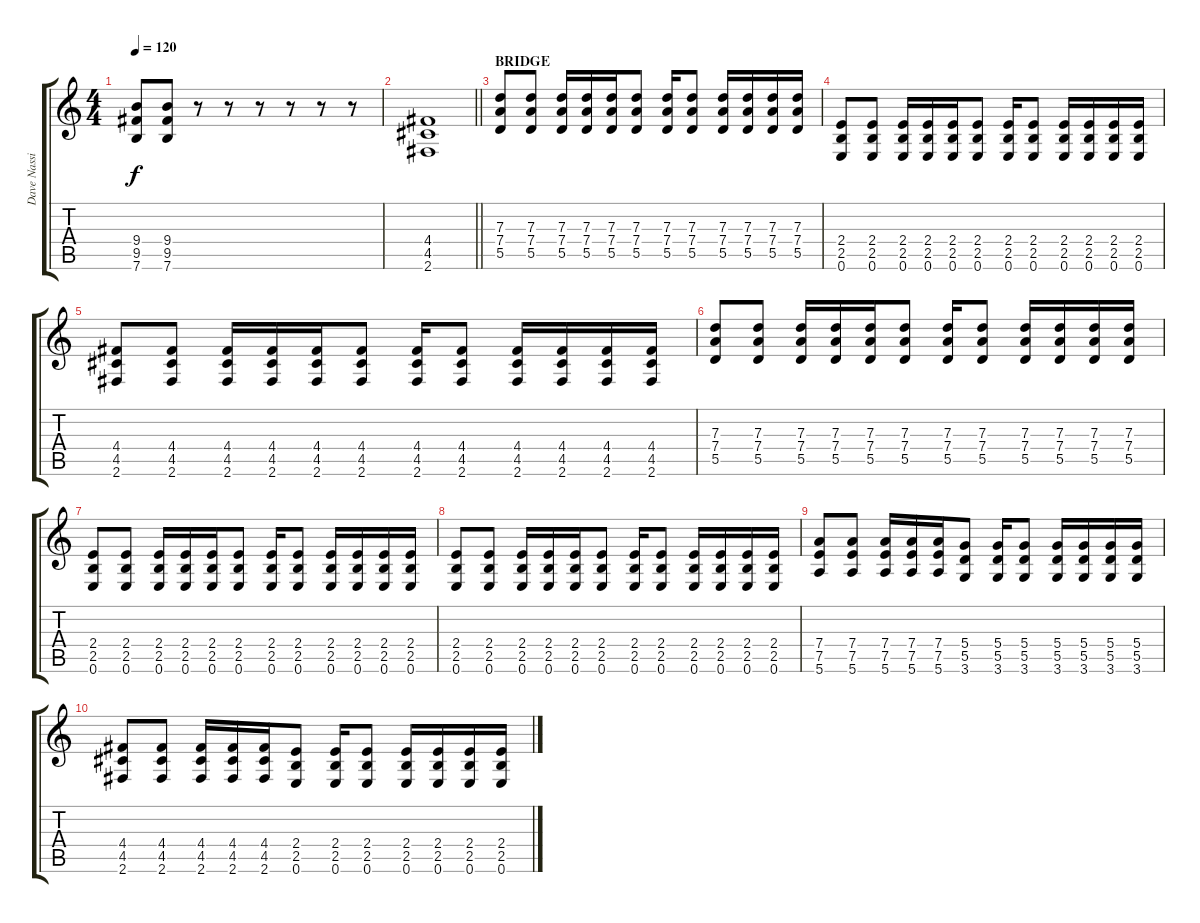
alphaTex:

\track ("Dave Nassie" "Dave Nassi") {instrument distortionguitar}
\staff {score tabs}
\tuning (E4 B3 G3 D3 A2 E2) {hide}
\ts (4 4)
\tempo 120
\clef g2
\ks c
(9.4 9.5 7.6).8{dy f} (9.4 9.5 7.6).8 r.8 r.8 r.8 r.8 r.8 r.8 |
\barLineRight lightlight
(4.4 4.5 2.6).1 |
\section ("" "BRIDGE")
(7.3 7.4 5.5).8 (7.3 7.4 5.5).8 (7.3 7.4 5.5).16 (7.3 7.4 5.5).16 (7.3 7.4 5.5).16 (7.3 7.4 5.5).8 (7.3 7.4 5.5).16 (7.3 7.4 5.5).8 (7.3 7.4 5.5).16 (7.3 7.4 5.5).16 (7.3 7.4 5.5).16 (7.3 7.4 5.5).16 |
(2.4 2.5 0.6).8 (2.4 2.5 0.6).8 (2.4 2.5 0.6).16 (2.4 2.5 0.6).16 (2.4 2.5 0.6).16 (2.4 2.5 0.6).8 (2.4 2.5 0.6).16 (2.4 2.5 0.6).8 (2.4 2.5 0.6).16 (2.4 2.5 0.6).16 (2.4 2.5 0.6).16 (2.4 2.5 0.6).16 |
(4.4 4.5 2.6).8 (4.4 4.5 2.6).8 (4.4 4.5 2.6).16 (4.4 4.5 2.6).16 (4.4 4.5 2.6).16 (4.4 4.5 2.6).8 (4.4 4.5 2.6).16 (4.4 4.5 2.6).8 (4.4 4.5 2.6).16 (4.4 4.5 2.6).16 (4.4 4.5 2.6).16 (4.4 4.5 2.6).16 |
(7.3 7.4 5.5).8 (7.3 7.4 5.5).8 (7.3 7.4 5.5).16 (7.3 7.4 5.5).16 (7.3 7.4 5.5).16 (7.3 7.4 5.5).8 (7.3 7.4 5.5).16 (7.3 7.4 5.5).8 (7.3 7.4 5.5).16 (7.3 7.4 5.5).16 (7.3 7.4 5.5).16 (7.3 7.4 5.5).16 |
(2.4 2.5 0.6).8 (2.4 2.5 0.6).8 (2.4 2.5 0.6).16 (2.4 2.5 0.6).16 (2.4 2.5 0.6).16 (2.4 2.5 0.6).8 (2.4 2.5 0.6).16 (2.4 2.5 0.6).8 (2.4 2.5 0.6).16 (2.4 2.5 0.6).16 (2.4 2.5 0.6).16 (2.4 2.5 0.6).16 |
(2.4 2.5 0.6).8 (2.4 2.5 0.6).8 (2.4 2.5 0.6).16 (2.4 2.5 0.6).16 (2.4 2.5 0.6).16 (2.4 2.5 0.6).8 (2.4 2.5 0.6).16 (2.4 2.5 0.6).8 (2.4 2.5 0.6).16 (2.4 2.5 0.6).16 (2.4 2.5 0.6).16 (2.4 2.5 0.6).16 |
(7.4 7.5 5.6).8 (7.4 7.5 5.6).8 (7.4 7.5 5.6).16 (7.4 7.5 5.6).16 (7.4 7.5 5.6).16 (5.4 5.5 3.6).8 (5.4 5.5 3.6).16 (5.4 5.5 3.6).8 (5.4 5.5 3.6).16 (5.4 5.5 3.6).16 (5.4 5.5 3.6).16 (5.4 5.5 3.6).16 |
(4.4 4.5 2.6).8 (4.4 4.5 2.6).8 (4.4 4.5 2.6).16 (4.4 4.5 2.6).16 (4.4 4.5 2.6).16 (2.4 2.5 0.6).8 (2.4 2.5 0.6).16 (2.4 2.5 0.6).8 (2.4 2.5 0.6).16 (2.4 2.5 0.6).16 (2.4 2.5 0.6).16 (2.4 2.5 0.6).16
